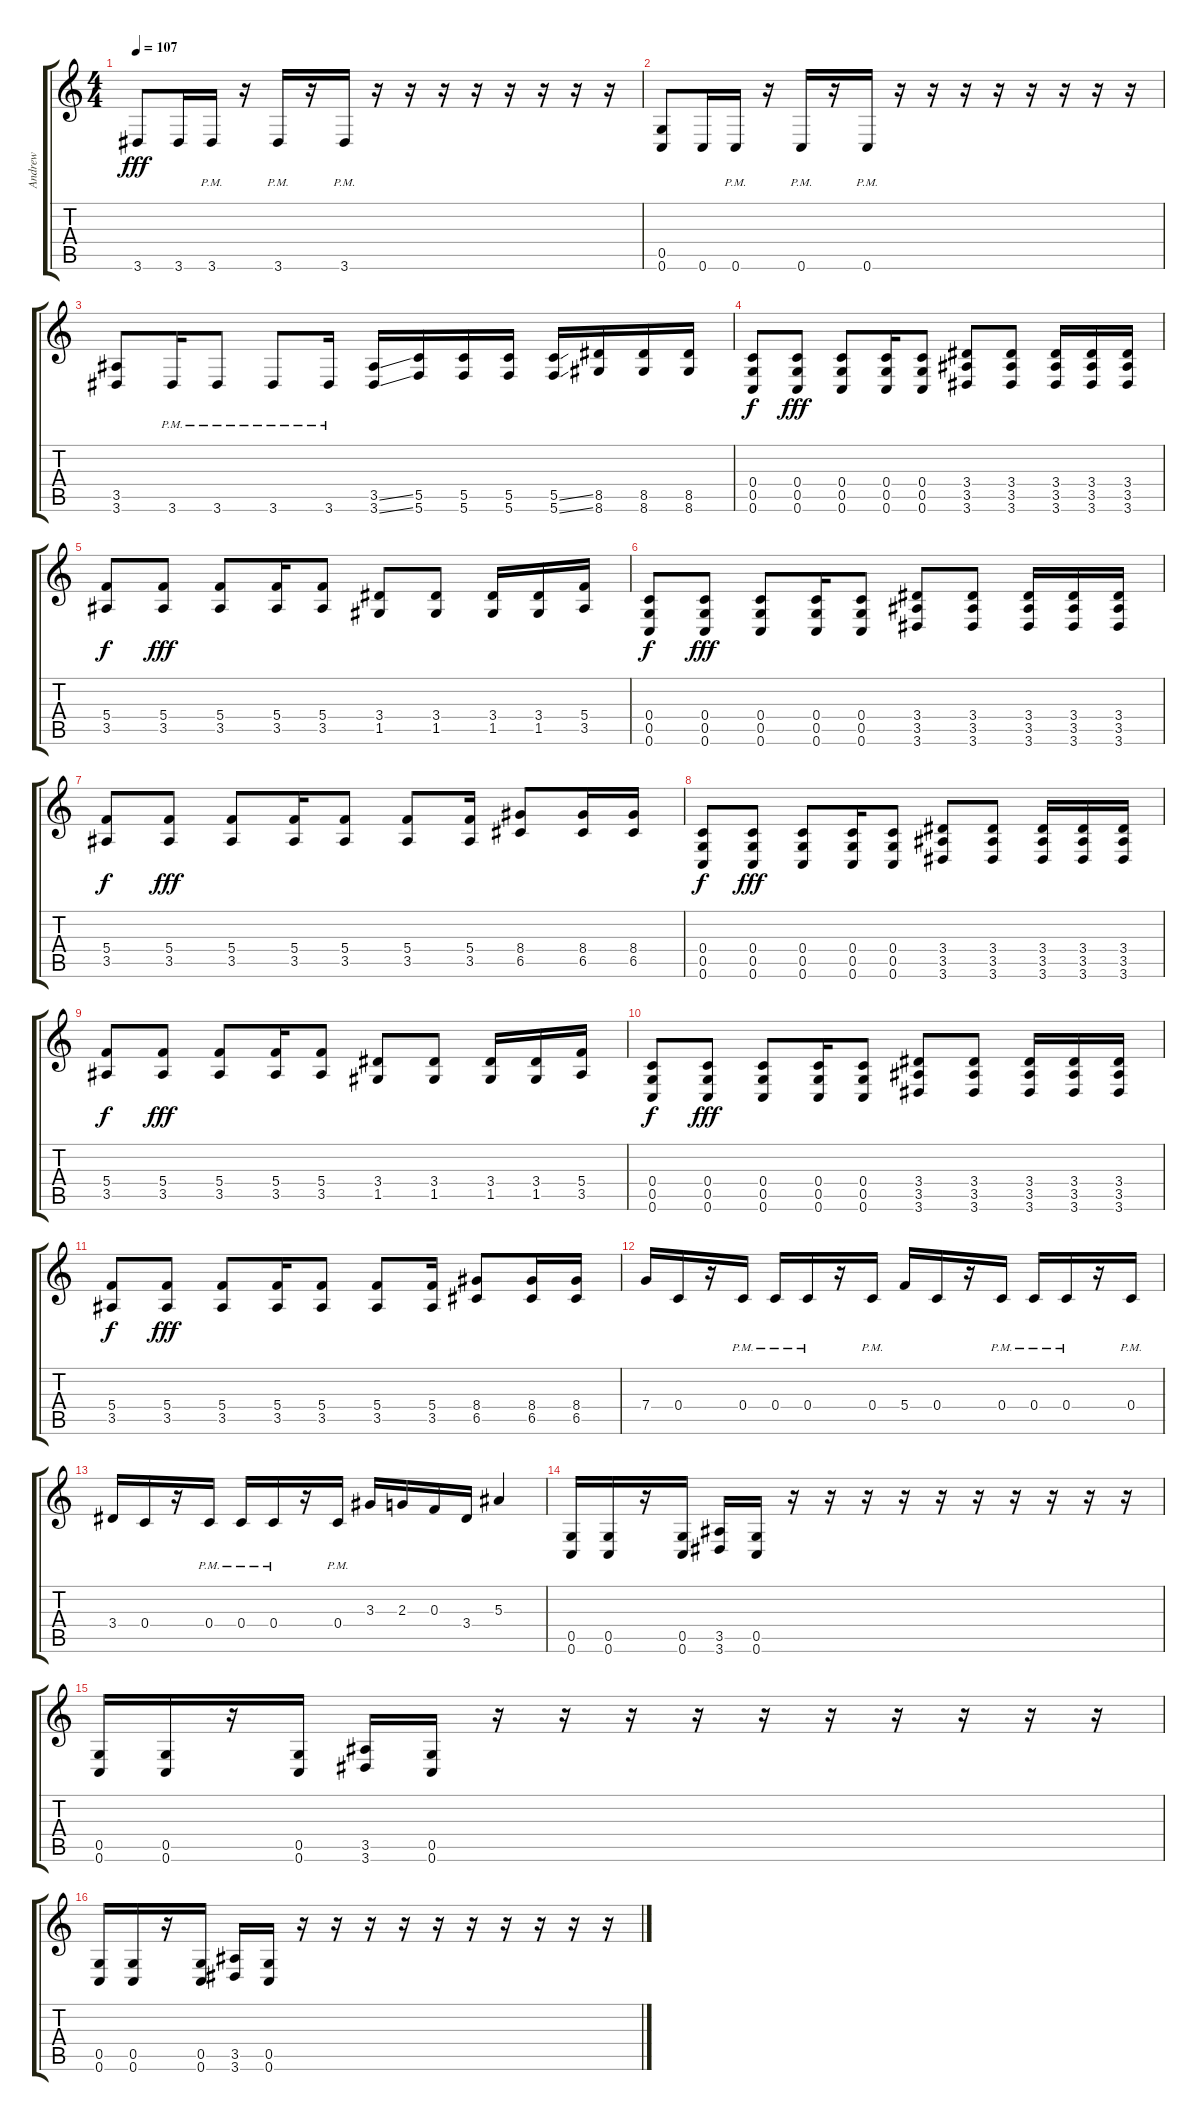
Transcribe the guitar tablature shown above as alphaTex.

\track ("Andrew" "Andrew") {instrument distortionguitar}
\staff {score tabs}
\tuning (D4 A3 F3 C3 G2 C2) {hide}
\ts (4 4)
\tempo 107
\clef g2
\ks c
3.6.8{dy fff} 3.6.16 3.6{pm}.16 r.16 3.6{pm}.16 r.16 3.6{pm}.16 r.16 r.16 r.16 r.16 r.16 r.16 r.16 r.16 |
(0.5 0.6).8 0.6.16 0.6{pm}.16 r.16 0.6{pm}.16 r.16 0.6{pm}.16 r.16 r.16 r.16 r.16 r.16 r.16 r.16 r.16 |
(3.5 3.6).8 3.6{pm}.16 3.6{pm}.8 3.6{pm}.8 3.6{pm}.16 (3.5{ss} 3.6{ss}).16 (5.5 5.6).16 (5.5 5.6).16 (5.5 5.6).16 (5.5{ss} 5.6{ss}).16 (8.5 8.6).16 (8.5 8.6).16 (8.5 8.6).16 |
(0.4 0.5 0.6).8{dy f} (0.4 0.5 0.6).8{dy fff} (0.4 0.5 0.6).8 (0.4 0.5 0.6).16 (0.4 0.5 0.6).8 (3.4 3.5 3.6).8 (3.4 3.5 3.6).8 (3.4 3.5 3.6).16 (3.4 3.5 3.6).16 (3.4 3.5 3.6).16 |
(5.4 3.5).8{dy f} (5.4 3.5).8{dy fff} (5.4 3.5).8 (5.4 3.5).16 (5.4 3.5).8 (3.4 1.5).8 (3.4 1.5).8 (3.4 1.5).16 (3.4 1.5).16 (5.4 3.5).16 |
(0.4 0.5 0.6).8{dy f} (0.4 0.5 0.6).8{dy fff} (0.4 0.5 0.6).8 (0.4 0.5 0.6).16 (0.4 0.5 0.6).8 (3.4 3.5 3.6).8 (3.4 3.5 3.6).8 (3.4 3.5 3.6).16 (3.4 3.5 3.6).16 (3.4 3.5 3.6).16 |
(5.4 3.5).8{dy f} (5.4 3.5).8{dy fff} (5.4 3.5).8 (5.4 3.5).16 (5.4 3.5).8 (5.4 3.5).8 (5.4 3.5).16 (8.4 6.5).8 (8.4 6.5).16 (8.4 6.5).16 |
(0.4 0.5 0.6).8{dy f} (0.4 0.5 0.6).8{dy fff} (0.4 0.5 0.6).8 (0.4 0.5 0.6).16 (0.4 0.5 0.6).8 (3.4 3.5 3.6).8 (3.4 3.5 3.6).8 (3.4 3.5 3.6).16 (3.4 3.5 3.6).16 (3.4 3.5 3.6).16 |
(5.4 3.5).8{dy f} (5.4 3.5).8{dy fff} (5.4 3.5).8 (5.4 3.5).16 (5.4 3.5).8 (3.4 1.5).8 (3.4 1.5).8 (3.4 1.5).16 (3.4 1.5).16 (5.4 3.5).16 |
(0.4 0.5 0.6).8{dy f} (0.4 0.5 0.6).8{dy fff} (0.4 0.5 0.6).8 (0.4 0.5 0.6).16 (0.4 0.5 0.6).8 (3.4 3.5 3.6).8 (3.4 3.5 3.6).8 (3.4 3.5 3.6).16 (3.4 3.5 3.6).16 (3.4 3.5 3.6).16 |
(5.4 3.5).8{dy f} (5.4 3.5).8{dy fff} (5.4 3.5).8 (5.4 3.5).16 (5.4 3.5).8 (5.4 3.5).8 (5.4 3.5).16 (8.4 6.5).8 (8.4 6.5).16 (8.4 6.5).16 |
7.4.16 0.4.16 r.16 0.4{pm}.16 0.4{pm}.16 0.4{pm}.16 r.16 0.4{pm}.16 5.4.16 0.4.16 r.16 0.4{pm}.16 0.4{pm}.16 0.4{pm}.16 r.16 0.4{pm}.16 |
3.4.16 0.4.16 r.16 0.4{pm}.16 0.4{pm}.16 0.4{pm}.16 r.16 0.4{pm}.16 3.3.16 2.3.16 0.3.16 3.4.16 5.3.4 |
(0.5 0.6).16 (0.5 0.6).16 r.16 (0.5 0.6).16 (3.5 3.6).16 (0.5 0.6).16 r.16 r.16 r.16 r.16 r.16 r.16 r.16 r.16 r.16 r.16 |
(0.5 0.6).16 (0.5 0.6).16 r.16 (0.5 0.6).16 (3.5 3.6).16 (0.5 0.6).16 r.16 r.16 r.16 r.16 r.16 r.16 r.16 r.16 r.16 r.16 |
(0.5 0.6).16 (0.5 0.6).16 r.16 (0.5 0.6).16 (3.5 3.6).16 (0.5 0.6).16 r.16 r.16 r.16 r.16 r.16 r.16 r.16 r.16 r.16 r.16
